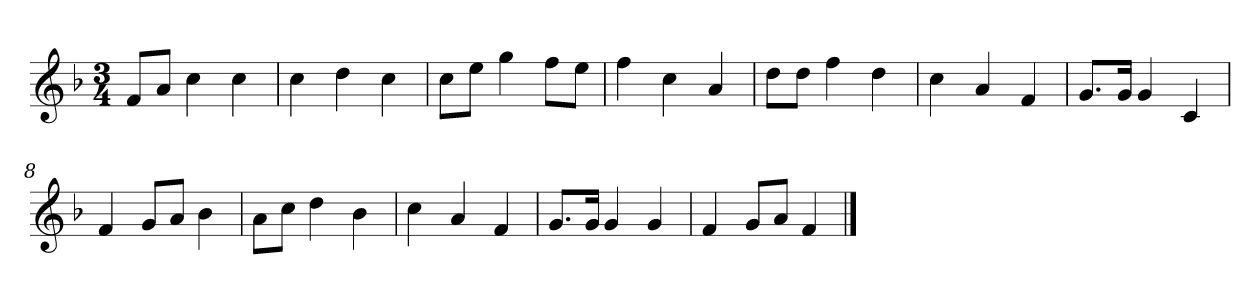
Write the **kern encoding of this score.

**kern
*part1
*staff1
*clefG2
*k[b-]
*F:
*M3/4
=
8f/L
8a/J
4cc
4cc
=2
4cc
4dd
4cc
=3
8cc\L
8ee\J
4gg
8ff\L
8ee\J
=4
4ff
4cc
4a
=5y
8dd\L
8dd\J
4ff
4dd
=6
4cc
4a
4f
=7
8.g/L
16g/Jk
4g
4c
=8
4f
8g/L
8a/J
4b-
=9y
8a\L
8cc\J
4dd
4b-
=10
4cc
4a
4f
=11
8.g/L
16g/Jk
4g
4g
=12
4f
8g/L
8a/J
4f
==
*-
